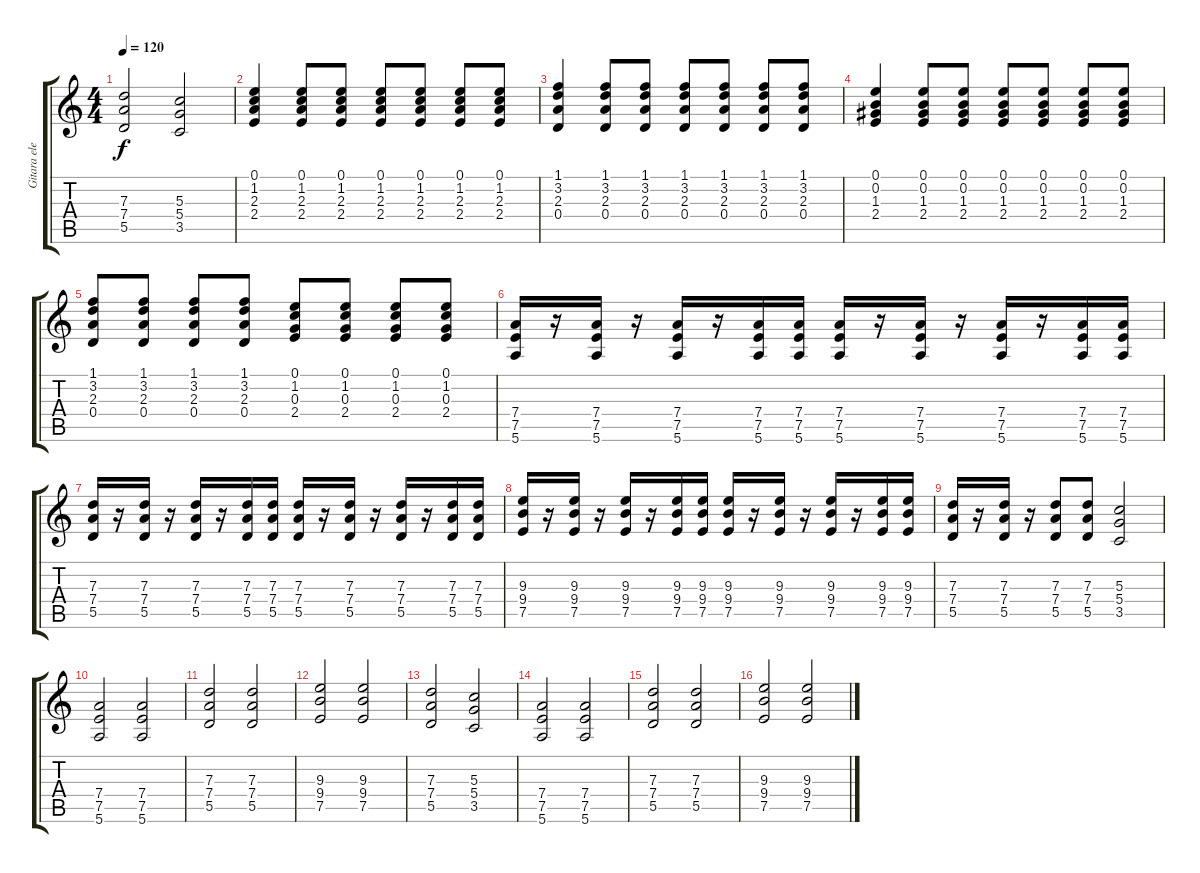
\track ("Gitara elektryczna" "Gitara ele") {instrument distortionguitar}
\staff {score tabs}
\tuning (E4 B3 G3 D3 A2 E2) {hide}
\ts (4 4)
\tempo 120
\clef g2
\ks c
(7.3 7.4 5.5).2{dy f} (5.3 5.4 3.5).2 |
(0.1 1.2 2.3 2.4).4{instrument electricguitarclean} (0.1 1.2 2.3 2.4).8 (0.1 1.2 2.3 2.4).8 (0.1 1.2 2.3 2.4).8 (0.1 1.2 2.3 2.4).8 (0.1 1.2 2.3 2.4).8 (0.1 1.2 2.3 2.4).8 |
(1.1 3.2 2.3 0.4).4 (1.1 3.2 2.3 0.4).8 (1.1 3.2 2.3 0.4).8 (1.1 3.2 2.3 0.4).8 (1.1 3.2 2.3 0.4).8 (1.1 3.2 2.3 0.4).8 (1.1 3.2 2.3 0.4).8 |
(0.1 0.2 1.3 2.4).4 (0.1 0.2 1.3 2.4).8 (0.1 0.2 1.3 2.4).8 (0.1 0.2 1.3 2.4).8 (0.1 0.2 1.3 2.4).8 (0.1 0.2 1.3 2.4).8 (0.1 0.2 1.3 2.4).8 |
(1.1 3.2 2.3 0.4).8 (1.1 3.2 2.3 0.4).8 (1.1 3.2 2.3 0.4).8 (1.1 3.2 2.3 0.4).8 (0.1 1.2 0.3 2.4).8 (0.1 1.2 0.3 2.4).8 (0.1 1.2 0.3 2.4).8 (0.1 1.2 0.3 2.4).8 |
(7.4 7.5 5.6).16{instrument distortionguitar} r.16 (7.4 7.5 5.6).16 r.16 (7.4 7.5 5.6).16 r.16 (7.4 7.5 5.6).16 (7.4 7.5 5.6).16 (7.4 7.5 5.6).16 r.16 (7.4 7.5 5.6).16 r.16 (7.4 7.5 5.6).16 r.16 (7.4 7.5 5.6).16 (7.4 7.5 5.6).16 |
(7.3 7.4 5.5).16 r.16 (7.3 7.4 5.5).16 r.16 (7.3 7.4 5.5).16 r.16 (7.3 7.4 5.5).16 (7.3 7.4 5.5).16 (7.3 7.4 5.5).16 r.16 (7.3 7.4 5.5).16 r.16 (7.3 7.4 5.5).16 r.16 (7.3 7.4 5.5).16 (7.3 7.4 5.5).16 |
(9.3 9.4 7.5).16 r.16 (9.3 9.4 7.5).16 r.16 (9.3 9.4 7.5).16 r.16 (9.3 9.4 7.5).16 (9.3 9.4 7.5).16 (9.3 9.4 7.5).16 r.16 (9.3 9.4 7.5).16 r.16 (9.3 9.4 7.5).16 r.16 (9.3 9.4 7.5).16 (9.3 9.4 7.5).16 |
(7.3 7.4 5.5).16 r.16 (7.3 7.4 5.5).16 r.16 (7.3 7.4 5.5).8 (7.3 7.4 5.5).8 (5.3 5.4 3.5).2 |
(7.4 7.5 5.6).2 (7.4 7.5 5.6).2 |
(7.3 7.4 5.5).2 (7.3 7.4 5.5).2 |
(9.3 9.4 7.5).2 (9.3 9.4 7.5).2 |
(7.3 7.4 5.5).2 (5.3 5.4 3.5).2 |
(7.4 7.5 5.6).2 (7.4 7.5 5.6).2 |
(7.3 7.4 5.5).2 (7.3 7.4 5.5).2 |
(9.3 9.4 7.5).2 (9.3 9.4 7.5).2
